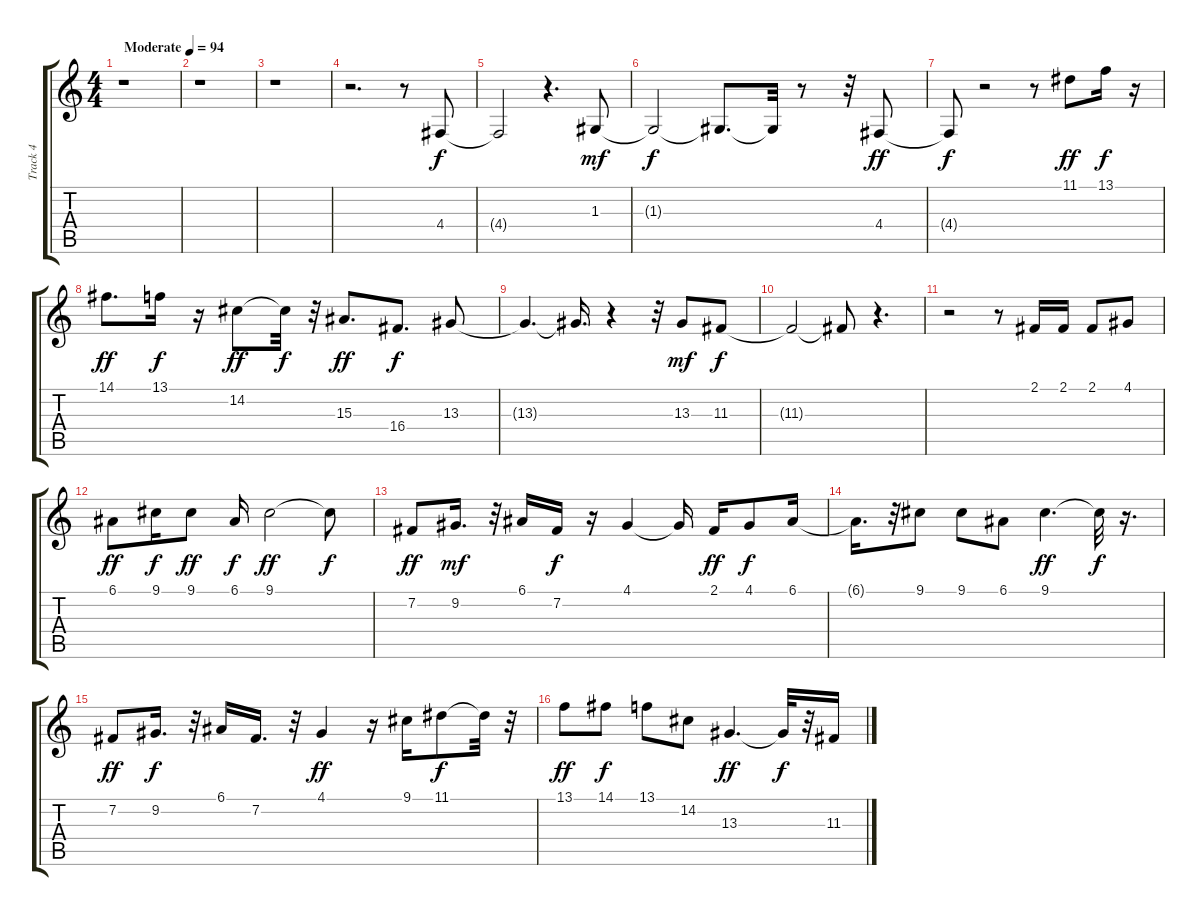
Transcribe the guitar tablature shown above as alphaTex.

\track ("Track 4" "Track 4") {instrument lead3calliope}
\staff {score tabs}
\tuning (E4 B3 G3 D3 A2 E2) {hide}
\ts (4 4)
\tempo (94 "Moderate")
\clef g2
\ks c
r.1{dy f instrument lead3calliope} |
r.1 |
r.1 |
r.2{d} r.8 4.4.8 |
4.4{t}.2 r.4{d} 1.3.8{dy mf} |
1.3{t}.2{dy f} 1.3{t}.8{d} 1.3{t}.32 r.8 r.32 4.4.8{dy ff} |
4.4{t}.8{dy f} r.2 r.8 11.1.8{dy ff} 13.1.16{dy f} r.16 |
14.1.8{d dy ff} 13.1.16{dy f} r.16 14.2.8{dy ff} 14.2{t}.32{dy f} r.32 15.3.8{d dy ff} 16.4.8{d dy f} 13.3.8 |
13.3{t}.4{d} 13.3{t}.16{d} r.4 r.32 13.3.8{dy mf} 11.3.8{dy f} |
11.3{t}.2 11.3{t}.8 r.4{d} |
r.2 r.8 2.1.16 2.1.16 2.1.8 4.1.8 |
6.1.8{dy ff} 9.1.16{dy f} 9.1.8{dy ff} 6.1.16{dy f} 9.1.2{dy ff} 9.1{t}.8{dy f} |
7.2.8{dy ff} 9.2.16{d dy mf} r.32 6.1.16 7.2.16{dy f} r.16 4.1.4 4.1{t}.16 2.1.16{dy ff} 4.1.8{dy f} 6.1.16 |
6.1{t}.16{d} r.32 9.1.8 9.1.8 6.1.8 9.1.4{d dy ff} 9.1{t}.32{dy f} r.16{d} |
7.2.8{dy ff} 9.2.16{d dy f} r.32 6.1.16 7.2.16{d} r.32 4.1.4{dy ff} r.16 9.1.16 11.1.8{dy f} 11.1{t}.32 r.32 |
13.1.8{dy ff} 14.1.8{dy f} 13.1.8 14.2.8 13.3.4{d dy ff} 13.3{t}.32{dy f} r.32 11.3.16
